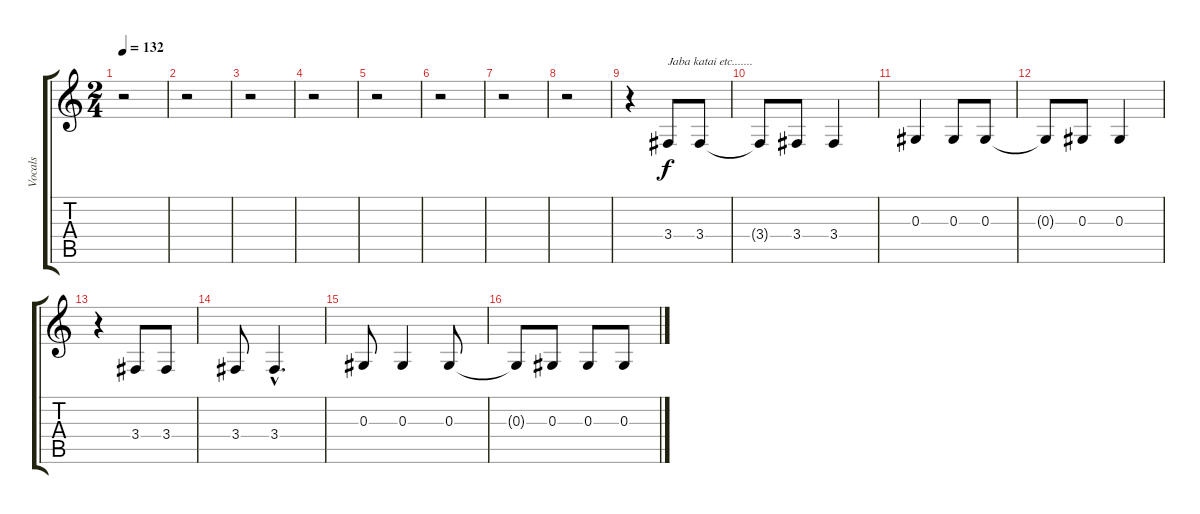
\track ("Vocals" "Vocals") {instrument tenorsax}
\staff {score tabs}
\tuning (F4 C4 Ab3 Eb3 Bb2 F2) {hide}
\ts (2 4)
\tempo 132
\clef g2
\ks c
r.2{dy fff} |
r.2 |
r.2 |
r.2 |
r.2 |
r.2 |
r.2 |
r.2 |
r.4 3.4.8{txt "Jaba katai etc......." dy f} 3.4.8 |
3.4{t}.8 3.4.8 3.4.4 |
0.3.4 0.3.8 0.3.8 |
0.3{t}.8 0.3.8 0.3.4 |
r.4 3.4.8 3.4.8 |
3.4.8 3.4{hac}.4{d} |
0.3.8 0.3.4 0.3.8 |
0.3{t}.8 0.3.8 0.3.8 0.3.8
